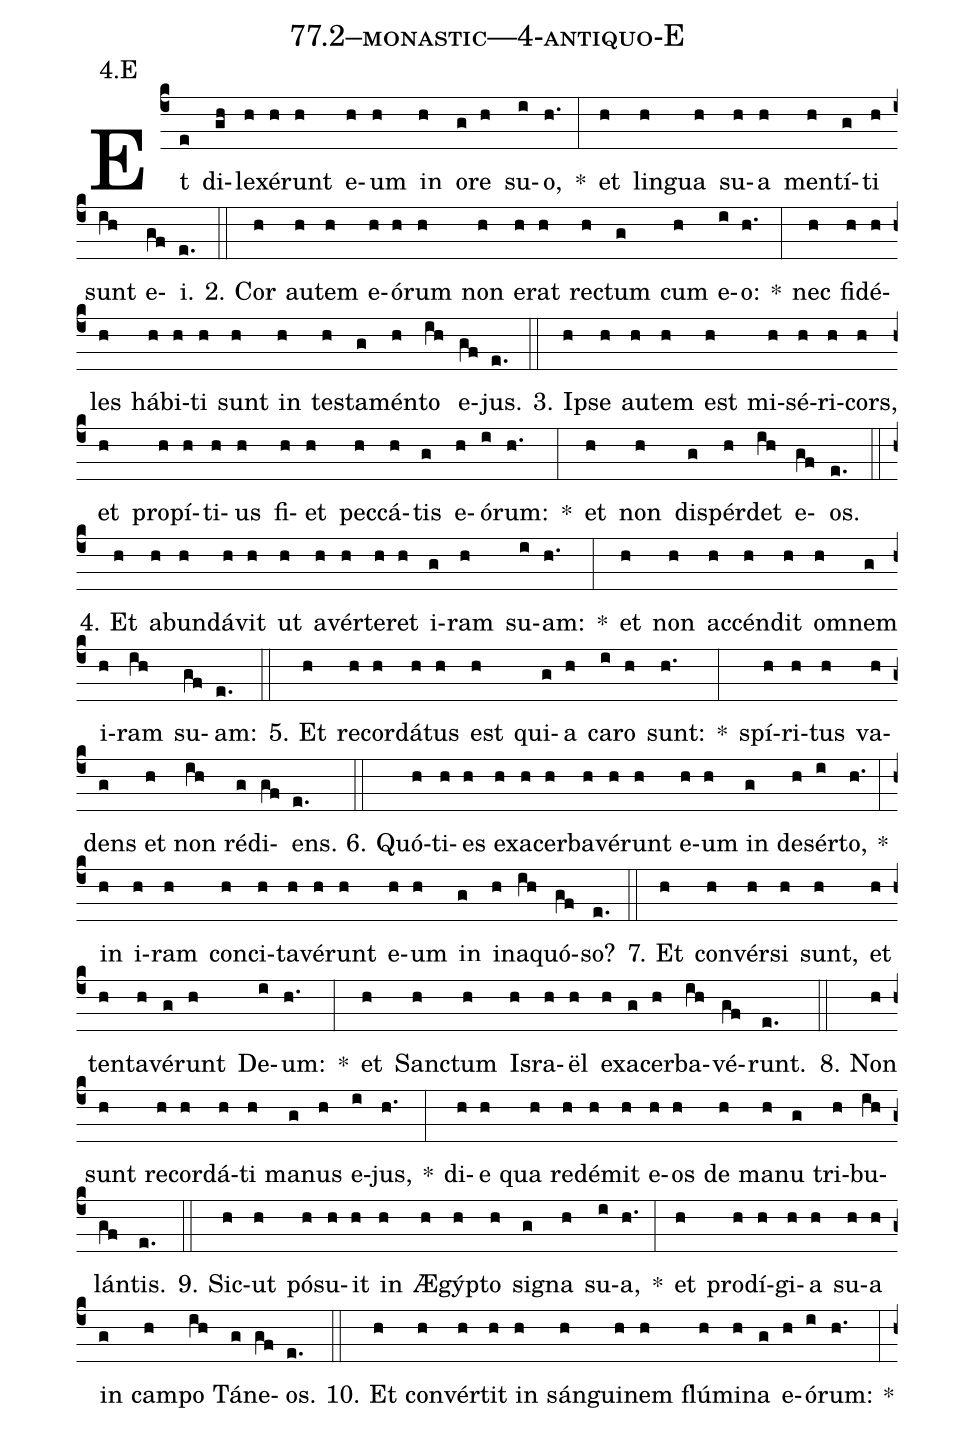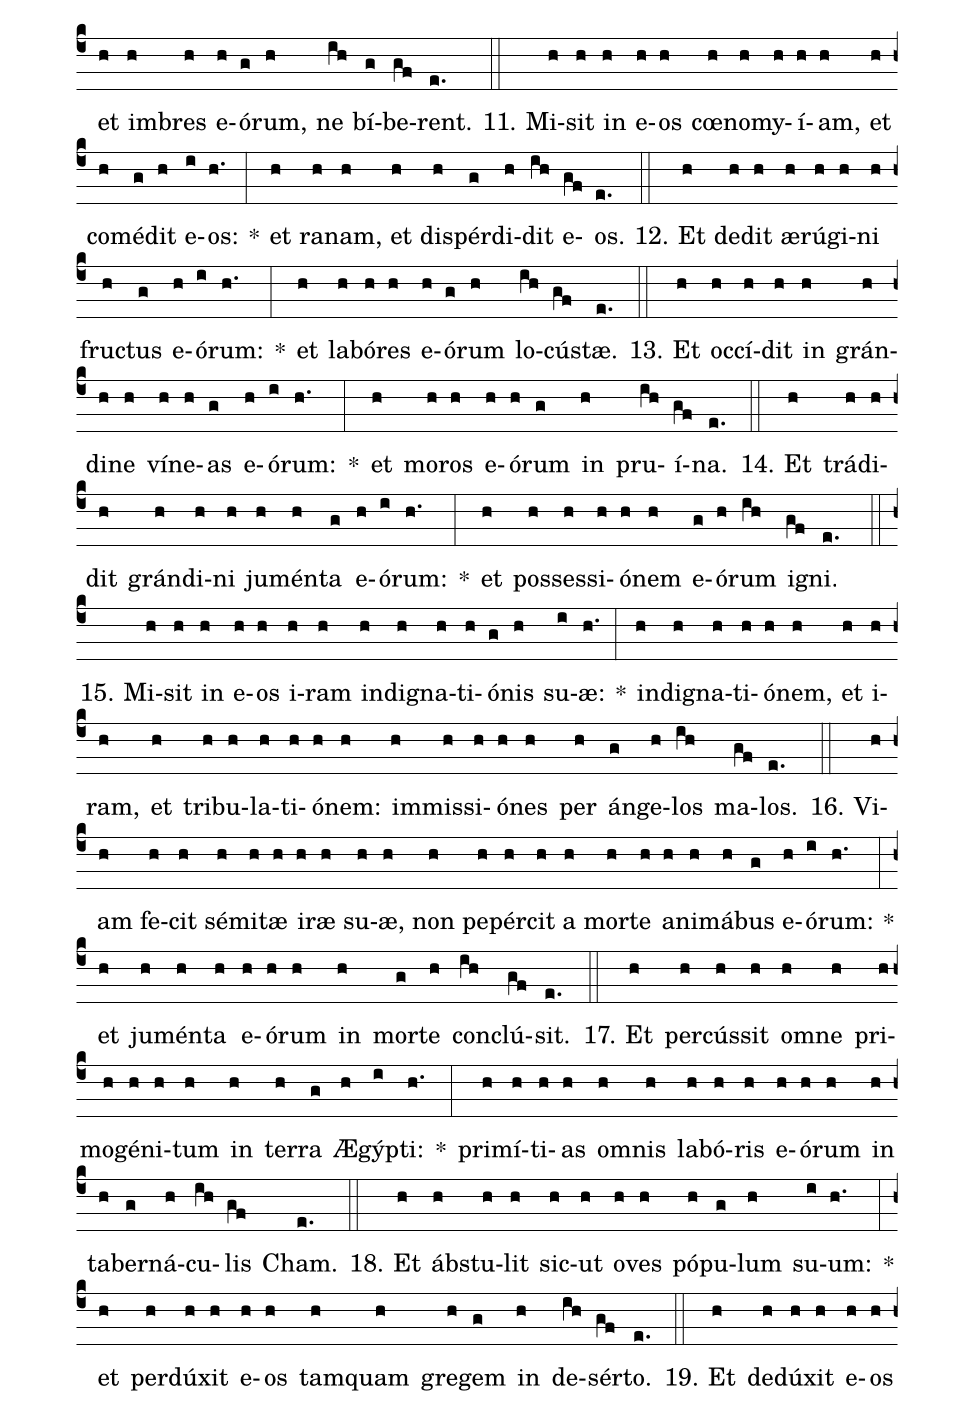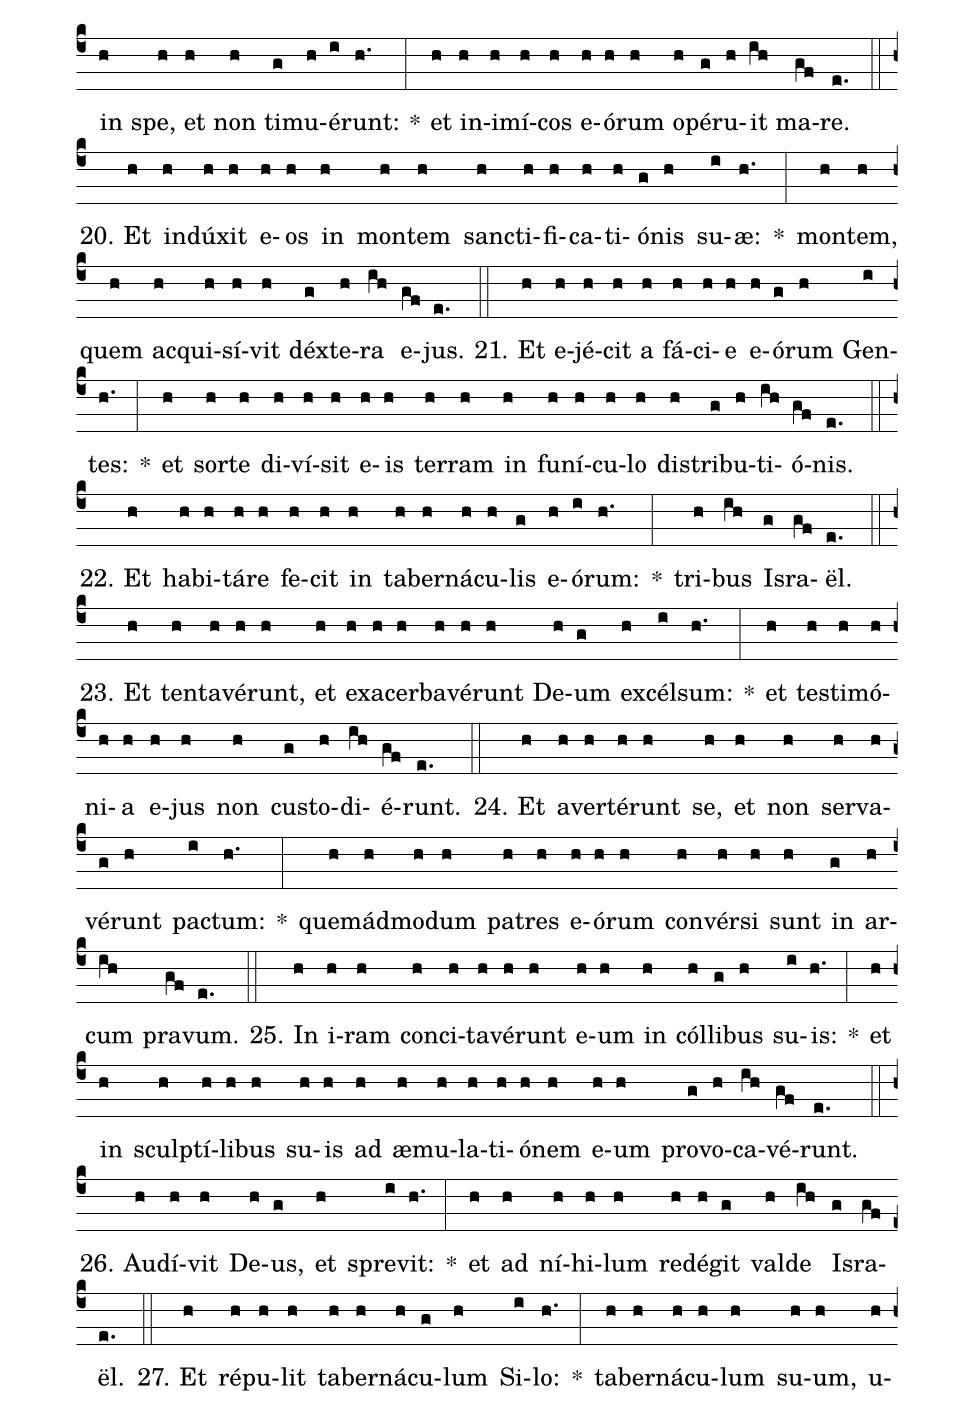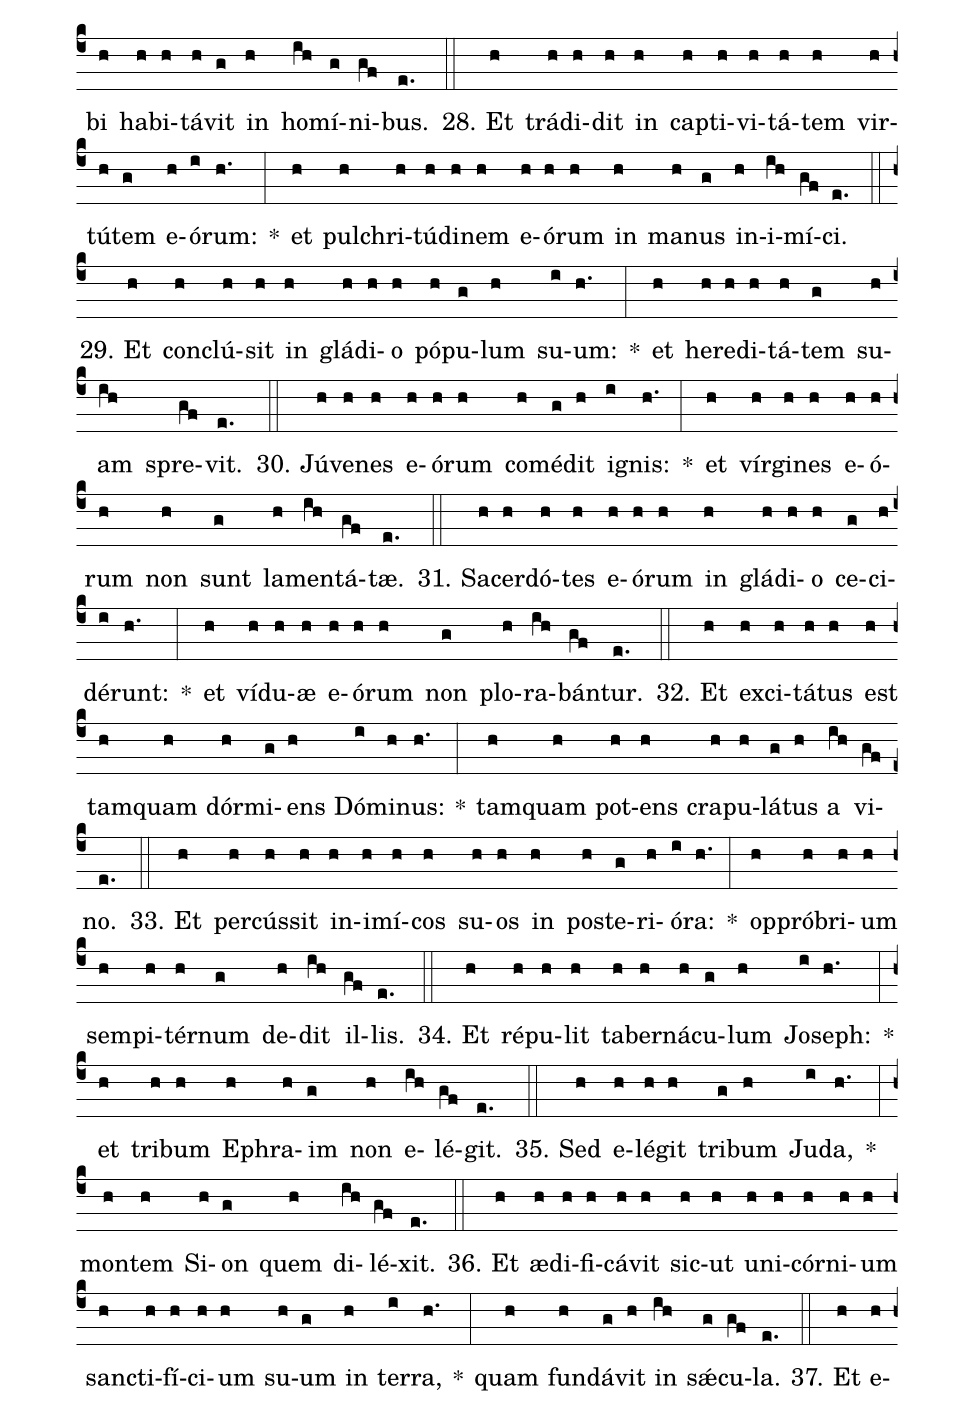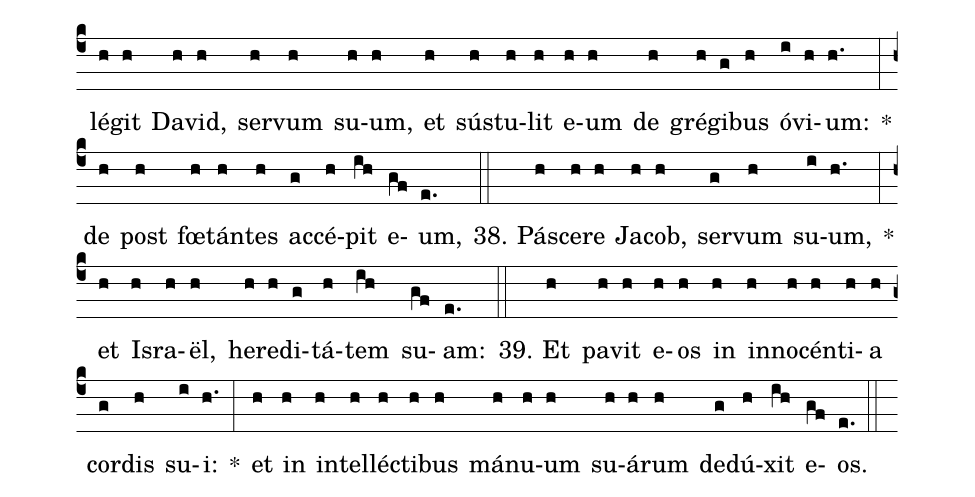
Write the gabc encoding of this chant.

name: 77.2--monastic---4-antiquo-E;
annotation: 4.E;
%%
(c4)Et(e) di(gh)le(h)xé(h)runt(h) e(h)um(h) in(h) o(g)re(h) su(i)o,(h.) *(:) et(h) lin(h)gua(h) su(h)a(h) men(h)tí(g)ti(h) sunt(ih) e(gf)i.(e.) (::)
2. Cor(h) au(h)tem(h) e(h)ó(h)rum(h) non(h) e(h)rat(h) rec(h)tum(g) cum(h) e(i)o:(h.) *(:) nec(h) fi(h)dé(h)les(h) há(h)bi(h)ti(h) sunt(h) in(h) tes(h)ta(g)mén(h)to(ih) e(gf)jus.(e.) (::)
3. Ip(h)se(h) au(h)tem(h) est(h) mi(h)sé(h)ri(h)cors,(h) et(h) pro(h)pí(h)ti(h)us(h) fi(h)et(h) pec(h)cá(h)tis(g) e(h)ó(i)rum:(h.) *(:) et(h) non(h) dis(g)pér(h)det(ih) e(gf)os.(e.) (::)
4. Et(h) ab(h)un(h)dá(h)vit(h) ut(h) a(h)vér(h)te(h)ret(h) i(g)ram(h) su(i)am:(h.) *(:) et(h) non(h) ac(h)cén(h)dit(h) om(h)nem(g) i(h)ram(ih) su(gf)am:(e.) (::)
5. Et(h) re(h)cor(h)dá(h)tus(h) est(h) qui(g)a(h) ca(i)ro(h) sunt:(h.) *(:) spí(h)ri(h)tus(h) va(h)dens(g) et(h) non(ih) réd(g)i(gf)ens.(e.) (::)
6. Quó(h)ti(h)es(h) ex(h)a(h)cer(h)ba(h)vé(h)runt(h) e(h)um(h) in(g) de(h)sér(i)to,(h.) *(:) in(h) i(h)ram(h) con(h)ci(h)ta(h)vé(h)runt(h) e(h)um(h) in(g) in(h)a(ih)quó(gf)so?(e.) (::)
7. Et(h) con(h)vér(h)si(h) sunt,(h) et(h) ten(h)ta(h)vé(g)runt(h) De(i)um:(h.) *(:) et(h) Sanc(h)tum(h) Is(h)ra(h)ël(h) ex(h)a(g)cer(h)ba(ih)vé(gf)runt.(e.) (::)
8. Non(h) sunt(h) re(h)cor(h)dá(h)ti(h) ma(g)nus(h) e(i)jus,(h.) *(:) di(h)e(h) qua(h) red(h)é(h)mit(h) e(h)os(h) de(h) ma(h)nu(g) tri(h)bu(ih)lán(gf)tis.(e.) (::)
9. Sic(h)ut(h) pó(h)su(h)it(h) in(h) Æ(h)gýp(h)to(h) si(g)gna(h) su(i)a,(h.) *(:) et(h) prod(h)í(h)gi(h)a(h) su(h)a(h) in(g) cam(h)po(ih) Tá(g)ne(gf)os.(e.) (::)
10. Et(h) con(h)vér(h)tit(h) in(h) sán(h)gui(h)nem(h) flú(h)mi(h)na(g) e(h)ó(i)rum:(h.) *(:) et(h) im(h)bres(h) e(h)ó(g)rum,(h) ne(ih) bí(g)be(gf)rent.(e.) (::)
11. Mi(h)sit(h) in(h) e(h)os(h) cœ(h)no(h)my(h)í(h)am,(h) et(h) com(h)é(g)dit(h) e(i)os:(h.) *(:) et(h) ra(h)nam,(h) et(h) dis(h)pér(g)di(h)dit(ih) e(gf)os.(e.) (::)
12. Et(h) de(h)dit(h) æ(h)rú(h)gi(h)ni(h) fruc(h)tus(g) e(h)ó(i)rum:(h.) *(:) et(h) la(h)bó(h)res(h) e(h)ó(g)rum(h) lo(ih)cús(gf)tæ.(e.) (::)
13. Et(h) oc(h)cí(h)dit(h) in(h) grán(h)di(h)ne(h) ví(h)ne(h)as(g) e(h)ó(i)rum:(h.) *(:) et(h) mo(h)ros(h) e(h)ó(h)rum(g) in(h) pru(ih)í(gf)na.(e.) (::)
14. Et(h) trá(h)di(h)dit(h) grán(h)di(h)ni(h) ju(h)mén(h)ta(g) e(h)ó(i)rum:(h.) *(:) et(h) pos(h)ses(h)si(h)ó(h)nem(h) e(g)ó(h)rum(ih) i(gf)gni.(e.) (::)
15. Mi(h)sit(h) in(h) e(h)os(h) i(h)ram(h) in(h)di(h)gna(h)ti(h)ó(g)nis(h) su(i)æ:(h.) *(:) in(h)di(h)gna(h)ti(h)ó(h)nem,(h) et(h) i(h)ram,(h) et(h) tri(h)bu(h)la(h)ti(h)ó(h)nem:(h) im(h)mis(h)si(h)ó(h)nes(h) per(h) án(g)ge(h)los(ih) ma(gf)los.(e.) (::)
16. Vi(h)am(h) fe(h)cit(h) sé(h)mi(h)tæ(h) i(h)ræ(h) su(h)æ,(h) non(h) pe(h)pér(h)cit(h) a(h) mor(h)te(h) a(h)ni(h)má(h)bus(g) e(h)ó(i)rum:(h.) *(:) et(h) ju(h)mén(h)ta(h) e(h)ó(h)rum(h) in(h) mor(g)te(h) con(ih)clú(gf)sit.(e.) (::)
17. Et(h) per(h)cús(h)sit(h) om(h)ne(h) pri(h)mo(h)gé(h)ni(h)tum(h) in(h) ter(h)ra(g) Æ(h)gýp(i)ti:(h.) *(:) pri(h)mí(h)ti(h)as(h) om(h)nis(h) la(h)bó(h)ris(h) e(h)ó(h)rum(h) in(h) ta(h)ber(g)ná(h)cu(ih)lis(gf) Cham.(e.) (::)
18. Et(h) ábs(h)tu(h)lit(h) sic(h)ut(h) o(h)ves(h) pó(h)pu(g)lum(h) su(i)um:(h.) *(:) et(h) per(h)dú(h)xit(h) e(h)os(h) tam(h)quam(h) gre(h)gem(g) in(h) de(ih)sér(gf)to.(e.) (::)
19. Et(h) de(h)dú(h)xit(h) e(h)os(h) in(h) spe,(h) et(h) non(h) ti(g)mu(h)é(i)runt:(h.) *(:) et(h) in(h)i(h)mí(h)cos(h) e(h)ó(h)rum(h) o(h)pé(g)ru(h)it(ih) ma(gf)re.(e.) (::)
20. Et(h) in(h)dú(h)xit(h) e(h)os(h) in(h) mon(h)tem(h) sanc(h)ti(h)fi(h)ca(h)ti(h)ó(g)nis(h) su(i)æ:(h.) *(:) mon(h)tem,(h) quem(h) ac(h)qui(h)sí(h)vit(h) déx(g)te(h)ra(ih) e(gf)jus.(e.) (::)
21. Et(h) e(h)jé(h)cit(h) a(h) fá(h)ci(h)e(h) e(h)ó(g)rum(h) Gen(i)tes:(h.) *(:) et(h) sor(h)te(h) di(h)ví(h)sit(h) e(h)is(h) ter(h)ram(h) in(h) fu(h)ní(h)cu(h)lo(h) dis(h)tri(g)bu(h)ti(ih)ó(gf)nis.(e.) (::)
22. Et(h) ha(h)bi(h)tá(h)re(h) fe(h)cit(h) in(h) ta(h)ber(h)ná(h)cu(h)lis(g) e(h)ó(i)rum:(h.) *(:) tri(h)bus(ih) Is(g)ra(gf)ël.(e.) (::)
23. Et(h) ten(h)ta(h)vé(h)runt,(h) et(h) ex(h)a(h)cer(h)ba(h)vé(h)runt(h) De(h)um(g) ex(h)cél(i)sum:(h.) *(:) et(h) tes(h)ti(h)mó(h)ni(h)a(h) e(h)jus(h) non(h) cus(g)to(h)di(ih)é(gf)runt.(e.) (::)
24. Et(h) a(h)ver(h)té(h)runt(h) se,(h) et(h) non(h) ser(h)va(h)vé(g)runt(h) pac(i)tum:(h.) *(:) quem(h)ád(h)mo(h)dum(h) pa(h)tres(h) e(h)ó(h)rum(h) con(h)vér(h)si(h) sunt(h) in(g) ar(h)cum(ih) pra(gf)vum.(e.) (::)
25. In(h) i(h)ram(h) con(h)ci(h)ta(h)vé(h)runt(h) e(h)um(h) in(h) cól(h)li(g)bus(h) su(i)is:(h.) *(:) et(h) in(h) sculp(h)tí(h)li(h)bus(h) su(h)is(h) ad(h) æ(h)mu(h)la(h)ti(h)ó(h)nem(h) e(h)um(h) pro(g)vo(h)ca(ih)vé(gf)runt.(e.) (::)
26. Au(h)dí(h)vit(h) De(h)us,(g) et(h) spre(i)vit:(h.) *(:) et(h) ad(h) ní(h)hi(h)lum(h) red(h)é(h)git(g) val(h)de(ih) Is(g)ra(gf)ël.(e.) (::)
27. Et(h) ré(h)pu(h)lit(h) ta(h)ber(h)ná(h)cu(g)lum(h) Si(i)lo:(h.) *(:) ta(h)ber(h)ná(h)cu(h)lum(h) su(h)um,(h) u(h)bi(h) ha(h)bi(h)tá(h)vit(g) in(h) ho(ih)mí(g)ni(gf)bus.(e.) (::)
28. Et(h) trá(h)di(h)dit(h) in(h) cap(h)ti(h)vi(h)tá(h)tem(h) vir(h)tú(h)tem(g) e(h)ó(i)rum:(h.) *(:) et(h) pul(h)chri(h)tú(h)di(h)nem(h) e(h)ó(h)rum(h) in(h) ma(h)nus(g) in(h)i(ih)mí(gf)ci.(e.) (::)
29. Et(h) con(h)clú(h)sit(h) in(h) glá(h)di(h)o(h) pó(h)pu(g)lum(h) su(i)um:(h.) *(:) et(h) he(h)re(h)di(h)tá(h)tem(g) su(h)am(ih) spre(gf)vit.(e.) (::)
30. Jú(h)ve(h)nes(h) e(h)ó(h)rum(h) com(h)é(g)dit(h) i(i)gnis:(h.) *(:) et(h) vír(h)gi(h)nes(h) e(h)ó(h)rum(h) non(h) sunt(g) la(h)men(ih)tá(gf)tæ.(e.) (::)
31. Sa(h)cer(h)dó(h)tes(h) e(h)ó(h)rum(h) in(h) glá(h)di(h)o(h) ce(g)ci(h)dé(i)runt:(h.) *(:) et(h) ví(h)du(h)æ(h) e(h)ó(h)rum(h) non(g) plo(h)ra(ih)bán(gf)tur.(e.) (::)
32. Et(h) ex(h)ci(h)tá(h)tus(h) est(h) tam(h)quam(h) dór(h)mi(g)ens(h) Dó(i)mi(h)nus:(h.) *(:) tam(h)quam(h) pot(h)ens(h) cra(h)pu(h)lá(g)tus(h) a(ih) vi(gf)no.(e.) (::)
33. Et(h) per(h)cús(h)sit(h) in(h)i(h)mí(h)cos(h) su(h)os(h) in(h) post(h)e(g)ri(h)ó(i)ra:(h.) *(:) op(h)pró(h)bri(h)um(h) sem(h)pi(h)tér(h)num(g) de(h)dit(ih) il(gf)lis.(e.) (::)
34. Et(h) ré(h)pu(h)lit(h) ta(h)ber(h)ná(h)cu(g)lum(h) Jo(i)seph:(h.) *(:) et(h) tri(h)bum(h) E(h)phra(h)im(g) non(h) e(ih)lé(gf)git.(e.) (::)
35. Sed(h) e(h)lé(h)git(h) tri(g)bum(h) Ju(i)da,(h.) *(:) mon(h)tem(h) Si(h)on(g) quem(h) di(ih)lé(gf)xit.(e.) (::)
36. Et(h) æ(h)di(h)fi(h)cá(h)vit(h) sic(h)ut(h) u(h)ni(h)cór(h)ni(h)um(h) sanc(h)ti(h)fí(h)ci(h)um(h) su(h)um(g) in(h) ter(i)ra,(h.) *(:) quam(h) fun(h)dá(g)vit(h) in(ih) sǽ(g)cu(gf)la.(e.) (::)
37. Et(h) e(h)lé(h)git(h) Da(h)vid,(h) ser(h)vum(h) su(h)um,(h) et(h) sús(h)tu(h)lit(h) e(h)um(h) de(h) gré(h)gi(g)bus(h) ó(i)vi(h)um:(h.) *(:) de(h) post(h) fœ(h)tán(h)tes(h) ac(g)cé(h)pit(ih) e(gf)um,(e.) (::)
38. Pá(h)sce(h)re(h) Ja(h)cob,(h) ser(g)vum(h) su(i)um,(h.) *(:) et(h) Is(h)ra(h)ël,(h) he(h)re(h)di(g)tá(h)tem(ih) su(gf)am:(e.) (::)
39. Et(h) pa(h)vit(h) e(h)os(h) in(h) in(h)no(h)cén(h)ti(h)a(h) cor(g)dis(h) su(i)i:(h.) *(:) et(h) in(h) in(h)tel(h)léc(h)ti(h)bus(h) má(h)nu(h)um(h) su(h)á(h)rum(h) de(g)dú(h)xit(ih) e(gf)os.(e.) (::)
